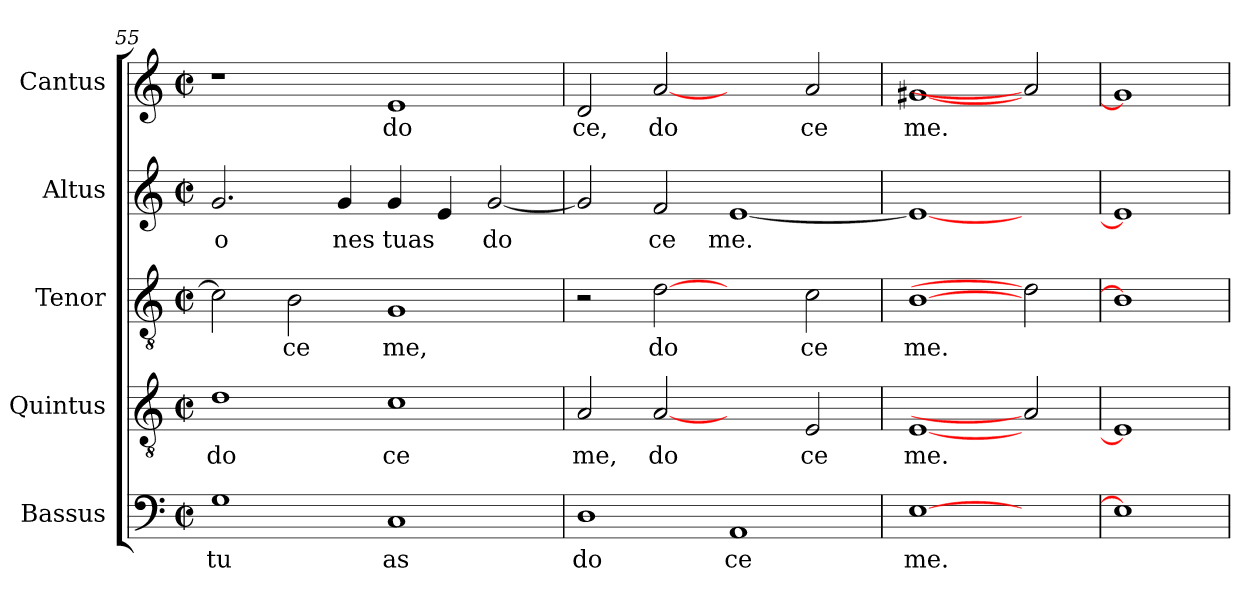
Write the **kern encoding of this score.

**kern	**text	**kern	**text	**kern	**text	**kern	**text	**kern	**text
*part5	*part5	*part4	*part4	*part3	*part3	*part2	*part2	*part1	*part1
*staff5	*staff5	*staff4	*staff4	*staff3	*staff3	*staff2	*staff2	*staff1	*staff1
*I"Bassus	*	*I"Quintus	*	*I"Tenor	*	*I"Altus	*	*I"Cantus	*
*clefF4	*	*clefGv2	*	*clefGv2	*	*clefG2	*	*clefG2	*
*k[]	*	*k[]	*	*k[]	*	*k[]	*	*k[]	*
*C:	*	*C:	*	*C:	*	*C:	*	*C:	*
*M2/2	*	*M2/2	*	*M2/2	*	*M2/2	*	*M2/2	*
*met(c|)	*	*met(c|)	*	*met(c|)	*	*met(c|)	*	*met(c|)	*
=55	=55	=55	=55	=55	=55	=55	=55	=55	=55
!	!LO:LY:b:cj	!	!LO:LY:b:cj	!	!LO:LY:b:cj	!	!LO:LY:b:cj	!	!
1G	tu	1d	do	2c\]	.	2.g/	o	1r	.
!	!	!	!	!	!LO:LY:b:cj	!	!	!	!
.	.	.	.	2B\	ce	.	.	.	.
!	!	!	!	!	!	!	!LO:LY:b:cj	!	!
.	.	.	.	.	.	4g/	nes	.	.
!	!LO:LY:b:cj	!	!LO:LY:b:cj	!	!LO:LY:b:cj	!	!LO:LY:b:cj	!	!LO:LY:b:cj
1C	as	1c	ce	1G	me,	4g/	tuas	1e	do
!	!	!	!	!	!	!	!LO:LY:b:cj	!	!
.	.	.	.	.	.	4e/	.	.	.
!	!	!	!	!	!	!	!LO:LY:b:cj	!	!
.	.	.	.	.	.	[<2g/	do	.	.
=56	=56	=56	=56	=56	=56	=56	=56	=56	=56
!	!LO:LY:b:cj	!	!LO:LY:b:cj	!	!	!	!LO:LY:b:cj	!	!LO:LY:b:cj
1D	do	2A/	me,	2r	.	2g/]	.	2d/	ce,
!	!	!	!LO:LY:b:cj	!	!LO:LY:b:cj	!	!LO:LY:b:cj	!	!LO:LY:b:cj
.	.	[2A	do	[2d	do	2f/	ce	[2a	do
!	!LO:LY:b:cj	!	!	!	!	!	!LO:LY:b:cj	!	!
1AA	ce	2ryy	.	2ryy	.	[<1e	me.	2ryy	.
!	!	!	!LO:LY:b:cj	!	!LO:LY:b:cj	!	!	!	!LO:LY:b:cj
.	.	2E/	ce	2c\	ce	.	.	2a/	ce
=57	=57	=57	=57	=57	=57	=57	=57	=57	=57
!	!LO:LY:b:cj	!	!LO:LY:b:cj	!	!LO:LY:b:cj	!	!LO:LY:b:cj	!	!LO:LY:b:cj
[1E	me.	[1E	me.	[1B	me.	1e_	.	[1g#X	me.
2ryy	.	2A]	.	2d]	.	2ryy	.	2a]	.
=58!	=58!	=58!	=58!	=58!	=58!	=58!	=58!	=58!	=58!
1E]	.	1E]	.	1B]	.	1e]	.	1g#]	.
=	=	=	=	=	=	=	=	=	=
*-	*-	*-	*-	*-	*-	*-	*-	*-	*-
